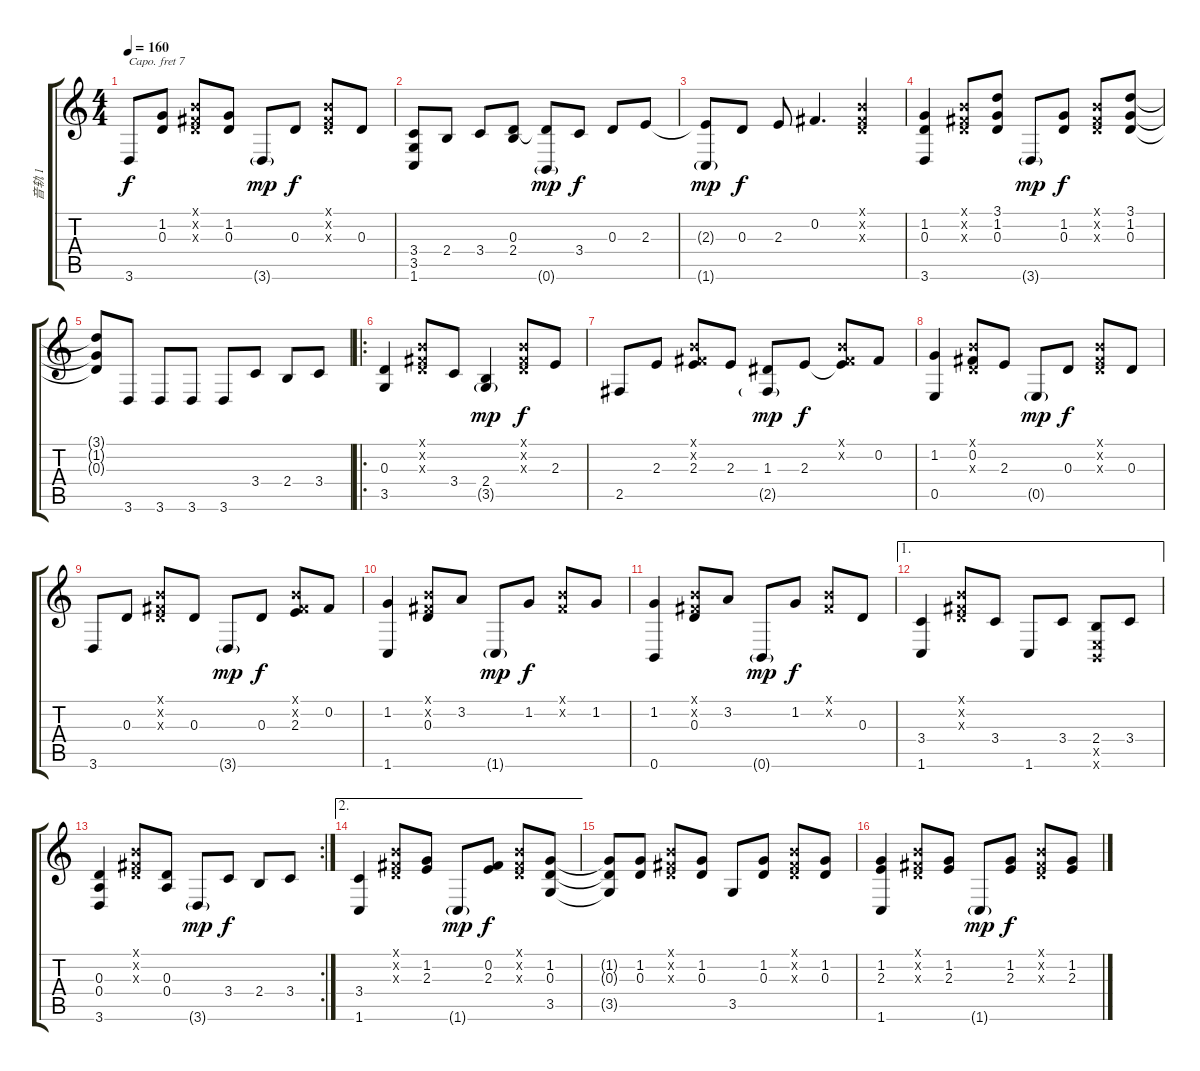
\track ("音轨 1" "音轨 1") {instrument brightacousticpiano}
\staff {score tabs}
\capo 7
\tuning (E4 B3 G3 D3 A2 E2) {hide}
\ts (4 4)
\tempo 160
\clef g2
\ks c
3.6.8{dy f} (1.2 0.3).8 (0.1{x} 0.2{x} 0.3{x}).8 (1.2 0.3).8 3.6{g}.8{dy mp} 0.3.8{dy f} (0.1{x} 0.2{x} 0.3{x}).8 0.3.8 |
(3.4 3.5 1.6).8 2.4.8 3.4.8 (0.3 2.4).8 (0.3{t} 0.6{g}).8{dy mp} 3.4.8{dy f} 0.3.8 2.3.8 |
(2.3{t} 1.6{g}).8{dy mp} 0.3.8{dy f} 2.3.8 0.2.4{d} (0.1{x} 0.2{x} 0.3{x}).4 |
(1.2 0.3 3.6).4 (0.1{x} 0.2{x} 0.3{x}).8 (3.1 1.2 0.3).8 3.6{g}.8{dy mp} (1.2 0.3).8{dy f} (0.1{x} 0.2{x} 0.3{x}).8 (3.1 1.2 0.3).8 |
(3.1{t} 1.2{t} 0.3{t}).8 3.6.8 3.6.8 3.6.8 3.6.8 3.4.8 2.4.8 3.4.8 |
\ro
(0.3 3.5).4 (0.1{x} 0.2{x} 0.3{x}).8 3.4.8 (2.4 3.5{g}).4{dy mp} (0.1{x} 0.2{x} 0.3{x}).8{dy f} 2.3.8 |
2.5.8 2.3.8 (0.1{x} 0.2{x} 2.3).8 2.3.8 (1.3 2.5{g}).8{dy mp} 2.3.8{dy f} (0.1{x} 0.2{x} 2.3{t}).8 0.2.8 |
(1.2 0.5).4 (0.1{x} 0.2 0.3{x}).8 2.3.8 0.5{g}.8{dy mp} 0.3.8{dy f} (0.1{x} 0.2{x} 0.3{x}).8 0.3.8 |
3.6.8 0.3.8 (0.1{x} 0.2{x} 0.3{x}).8 0.3.8 3.6{g}.8{dy mp} 0.3.8{dy f} (0.1{x} 0.2{x} 2.3).8 0.2.8 |
(1.2 1.6).4 (0.1{x} 0.2{x} 0.3).8 3.2.8 1.6{g}.8{dy mp} 1.2.8{dy f} (0.1{x} 0.2{x}).8 1.2.8 |
(1.2 0.6).4 (0.1{x} 0.2{x} 0.3).8 3.2.8 0.6{g}.8{dy mp} 1.2.8{dy f} (0.1{x} 0.2{x}).8 0.3.8 |
\ae 1
(3.4 1.6).4 (0.1{x} 0.2{x} 0.3{x}).8 3.4.8 1.6.8 3.4.8 (2.4 0.5{x} 0.6{x}).8 3.4.8 |
\rc 2
(0.3 0.4 3.6).4 (0.1{x} 0.2{x} 0.3{x}).8 (0.3 0.4).8 3.6{g}.8{dy mp} 3.4.8{dy f} 2.4.8 3.4.8 |
\ae 2
(3.4 1.6).4 (0.1{x} 0.2{x} 0.3{x}).8 (1.2 2.3).8 1.6{g}.8{dy mp} (0.2 2.3).8{dy f} (0.1{x} 0.2{x} 0.3{x}).8 (1.2 0.3 3.5).8 |
(1.2{t} 0.3{t} 3.5{t}).8 (1.2 0.3).8 (0.1{x} 0.2{x} 0.3{x}).8 (1.2 0.3).8 3.5.8 (1.2 0.3).8 (0.1{x} 0.2{x} 0.3{x}).8 (1.2 0.3).8 |
(1.2 2.3 1.6).4 (0.1{x} 0.2{x} 0.3{x}).8 (1.2 2.3).8 1.6{g}.8{dy mp} (1.2 2.3).8{dy f} (0.1{x} 0.2{x} 0.3{x}).8 (1.2 2.3).8
